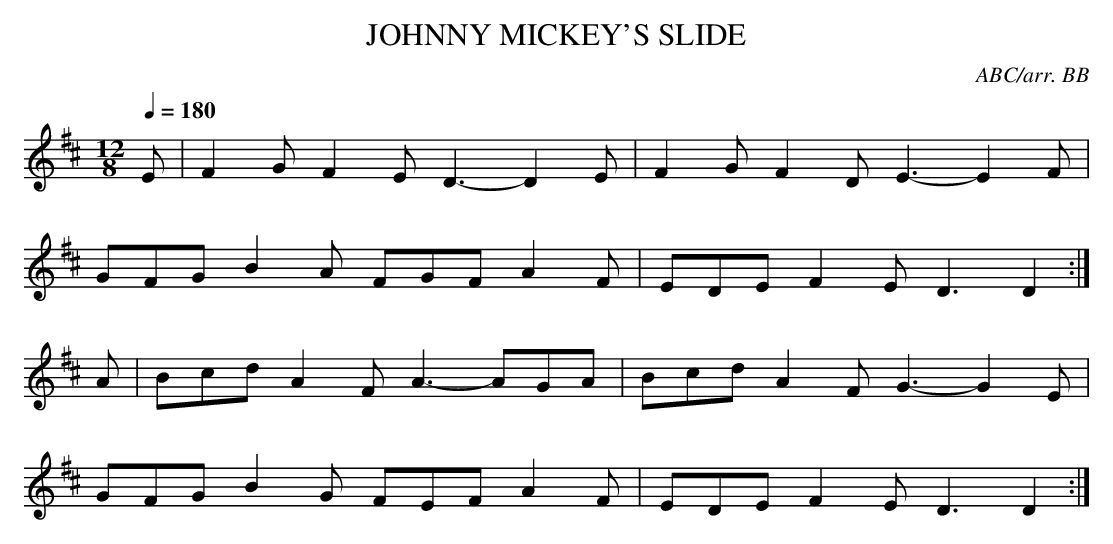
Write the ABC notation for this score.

X:1
T:JOHNNY MICKEY'S SLIDE
C:ABC/arr. BB
Q:1/4=180
M:12/8
L:1/8
K:D
E|F2G F2E D3-D2E|F2G F2D E3-E2F|
GFG B2A FGF A2F|EDE F2E D3 D2:|
A|Bcd A2F A3-AGA|Bcd A2F G3-G2E|
GFG B2G FEF A2F|EDE F2E D3 D2:|
